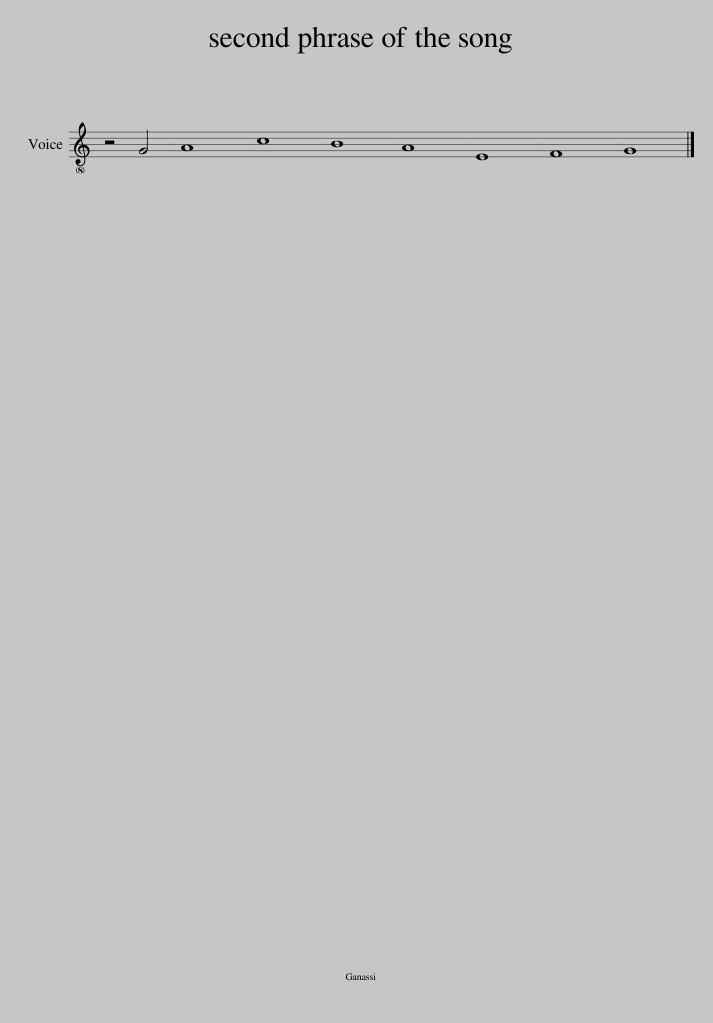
X:1
L:1/8
M:4/4
I:linebreak $
K:C
V:1 treble
V:1
 z4 G4 | A8 | c8 | B8 | A8 | %5
 E8 | F8 | G8 |] %8
